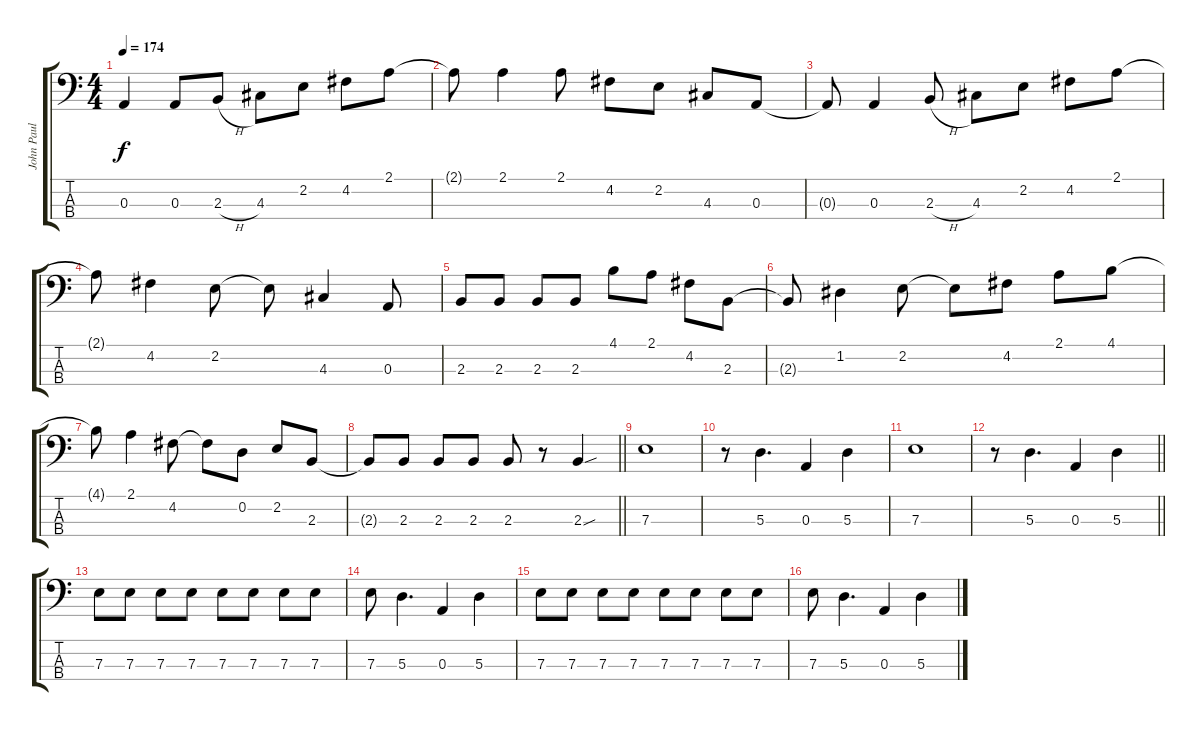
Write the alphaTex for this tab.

\track ("John Paul Jones - Bass Guitar" "John Paul ") {instrument electricbassfinger}
\staff {score tabs}
\tuning (G2 D2 A1 E1) {hide}
\ts (4 4)
\tempo 174
\clef f4
\ks c
0.3.4{dy f} 0.3.8 2.3{h}.8 4.3.8 2.2.8 4.2.8 2.1.8 |
2.1{t}.8 2.1.4 2.1.8 4.2.8 2.2.8 4.3.8 0.3.8 |
0.3{t}.8 0.3.4 2.3{h}.8 4.3.8 2.2.8 4.2.8 2.1.8 |
2.1{t}.8 4.2.4 2.2.8 2.2{t}.8 4.3.4 0.3.8 |
2.3.8 2.3.8 2.3.8 2.3.8 4.1.8 2.1.8 4.2.8 2.3.8 |
2.3{t}.8 1.2.4 2.2.8 2.2{t}.8 4.2.8 2.1.8 4.1.8 |
4.1{t}.8 2.1.4 4.2.8 4.2{t}.8 0.2.8 2.2.8 2.3.8 |
\barLineRight lightlight
2.3{t}.8 2.3.8 2.3.8 2.3.8 2.3.8 r.8 2.3{sou}.4 |
7.3.1 |
r.8 5.3.4{d} 0.3.4 5.3.4 |
7.3.1 |
\barLineRight lightlight
r.8 5.3.4{d} 0.3.4 5.3.4 |
7.3.8 7.3.8 7.3.8 7.3.8 7.3.8 7.3.8 7.3.8 7.3.8 |
7.3.8 5.3.4{d} 0.3.4 5.3.4 |
7.3.8 7.3.8 7.3.8 7.3.8 7.3.8 7.3.8 7.3.8 7.3.8 |
7.3.8 5.3.4{d} 0.3.4 5.3.4
